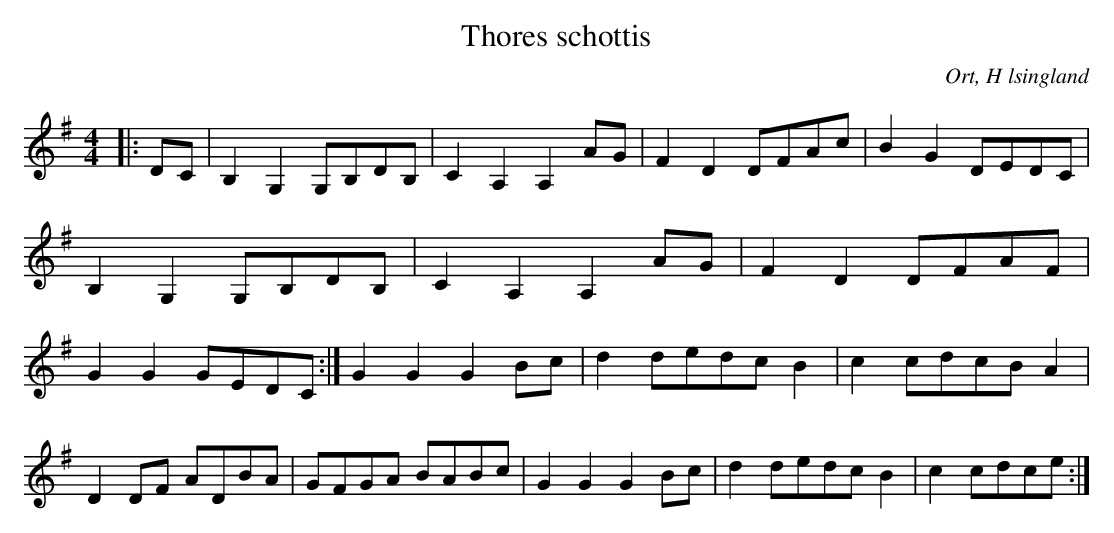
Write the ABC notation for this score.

X:1
T:Thores schottis
O:Ort, H lsingland
M:4/4
L:1/8
K:G
|: DC | B,2 G,2 G,B,DB,| C2 A,2 A,2 AG | F2 D2 DFAc | B2 G2 DEDC |B,2 G,2 G,B,DB,| C2 A,2 A,2 AG | F2 D2 DFAF | G2 G2 GEDC :|G2 G2 G2 Bc | d2 dedc B2 | c2 cdcB A2 | D2 DF ADBA|GFGA BABc |  G2 G2 G2 Bc | d2 dedc B2 | c2 cdce    :|
